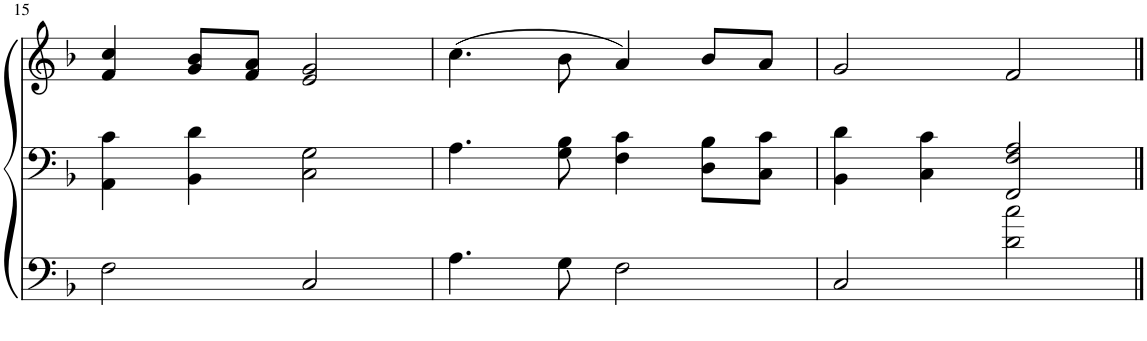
**kern	**kern	**kern
*part1	*part1	*part1
*staff3	*staff2	*staff1
*I"Organ	*	*
!!LO:PB:g=z
*clefF4	*clefF4	*clefG2
*k[b-]	*k[b-]	*k[b-]
*M4/4	*M4/4	*M4/4
*met(c)	*met(c)	*met(c)
=15	=15	=15
2F\	4AA\ 4c\	4f/ 4cc/
.	4BB-\ 4d\	8g/ 8b-/L
.	.	8f/ 8a/J
2C/	2C\ 2G\	2e/ 2g/
=16	=16	=16
4.A\	4.A\	(4.cc\
8G\	8G\ 8B-\	8b-\
2F\	4F\ 4c\	4a/)
.	8D\ 8B-\L	8b-/L
.	8C\ 8c\J	8a/J
=17	=17	=17
2C/	4BB-\ 4d\	2g/
.	4C\ 4c\	.
2d\ 2cc\	2FF/ 2F/ 2A/	2f/
==	==	==
*-	*-	*-
